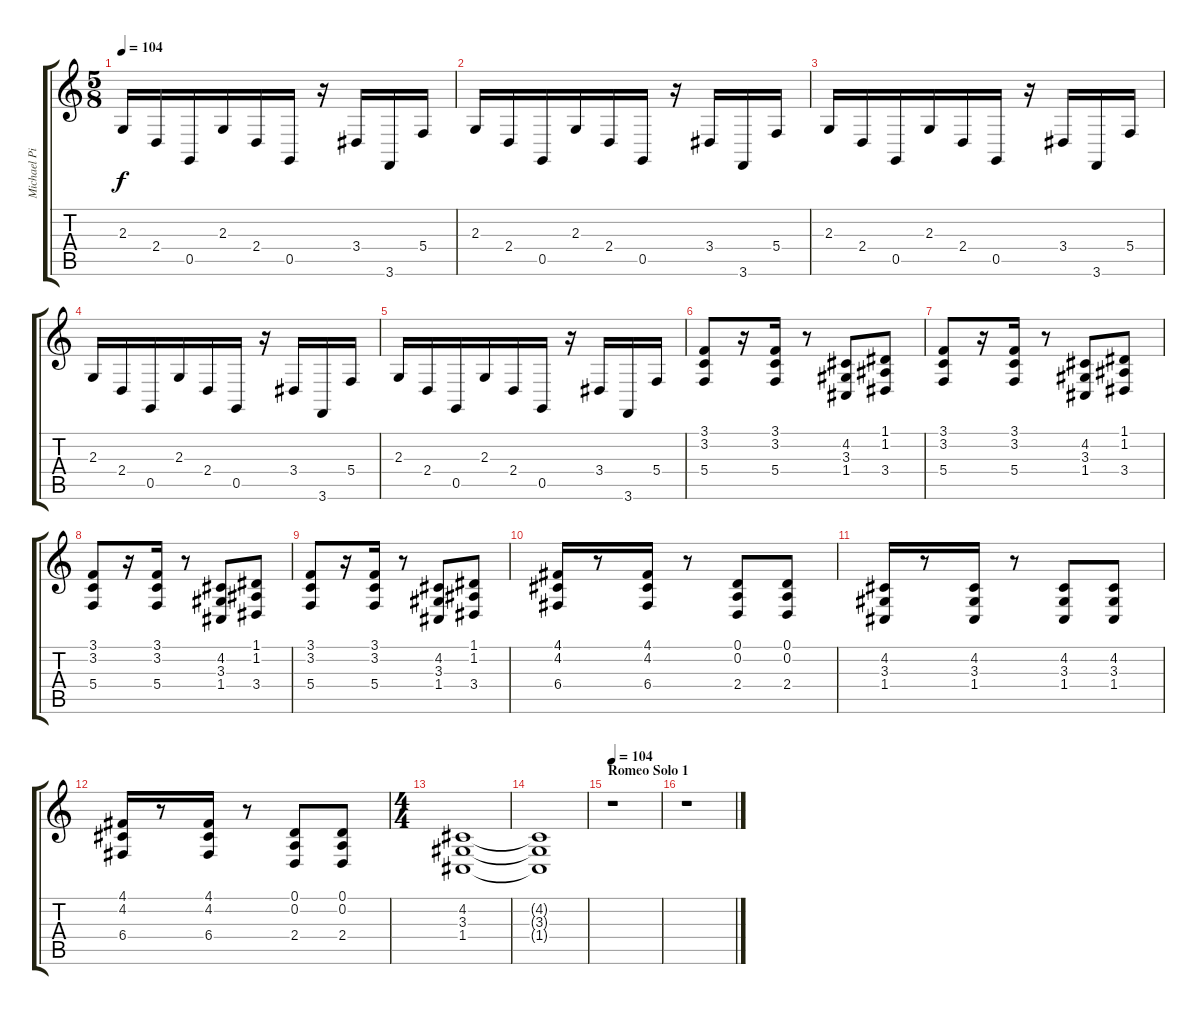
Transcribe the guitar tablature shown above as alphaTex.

\track ("Michael Pinella" "Michael Pi") {instrument acousticgrandpiano}
\staff {score tabs}
\tuning (D4 A3 F3 C3 G2 D2) {hide}
\ts (5 8)
\tempo 104
\clef g2
\ks c
2.3.16{dy f} 2.4.16 0.5.16 2.3.16 2.4.16 0.5.16 r.16 3.4.16 3.6.16 5.4.16 |
2.3.16 2.4.16 0.5.16 2.3.16 2.4.16 0.5.16 r.16 3.4.16 3.6.16 5.4.16 |
2.3.16 2.4.16 0.5.16 2.3.16 2.4.16 0.5.16 r.16 3.4.16 3.6.16 5.4.16 |
2.3.16 2.4.16 0.5.16 2.3.16 2.4.16 0.5.16 r.16 3.4.16 3.6.16 5.4.16 |
2.3.16 2.4.16 0.5.16 2.3.16 2.4.16 0.5.16 r.16 3.4.16 3.6.16 5.4.16 |
(3.1 3.2 5.4).8 r.16 (3.1 3.2 5.4).16 r.8 (4.2 3.3 1.4).8 (1.1 1.2 3.4).8 |
(3.1 3.2 5.4).8 r.16 (3.1 3.2 5.4).16 r.8 (4.2 3.3 1.4).8 (1.1 1.2 3.4).8 |
(3.1 3.2 5.4).8 r.16 (3.1 3.2 5.4).16 r.8 (4.2 3.3 1.4).8 (1.1 1.2 3.4).8 |
(3.1 3.2 5.4).8 r.16 (3.1 3.2 5.4).16 r.8 (4.2 3.3 1.4).8 (1.1 1.2 3.4).8 |
(4.1 4.2 6.4).16 r.8 (4.1 4.2 6.4).16 r.8 (0.1 0.2 2.4).8 (0.1 0.2 2.4).8 |
(4.2 3.3 1.4).16 r.8 (4.2 3.3 1.4).16 r.8 (4.2 3.3 1.4).8 (4.2 3.3 1.4).8 |
(4.1 4.2 6.4).16 r.8 (4.1 4.2 6.4).16 r.8 (0.1 0.2 2.4).8 (0.1 0.2 2.4).8 |
\ts (4 4)
(4.2 3.3 1.4).1 |
(4.2{t} 3.3{t} 1.4{t}).1 |
\section ("" "Romeo Solo 1")
\tempo 104
r.1 |
r.1
